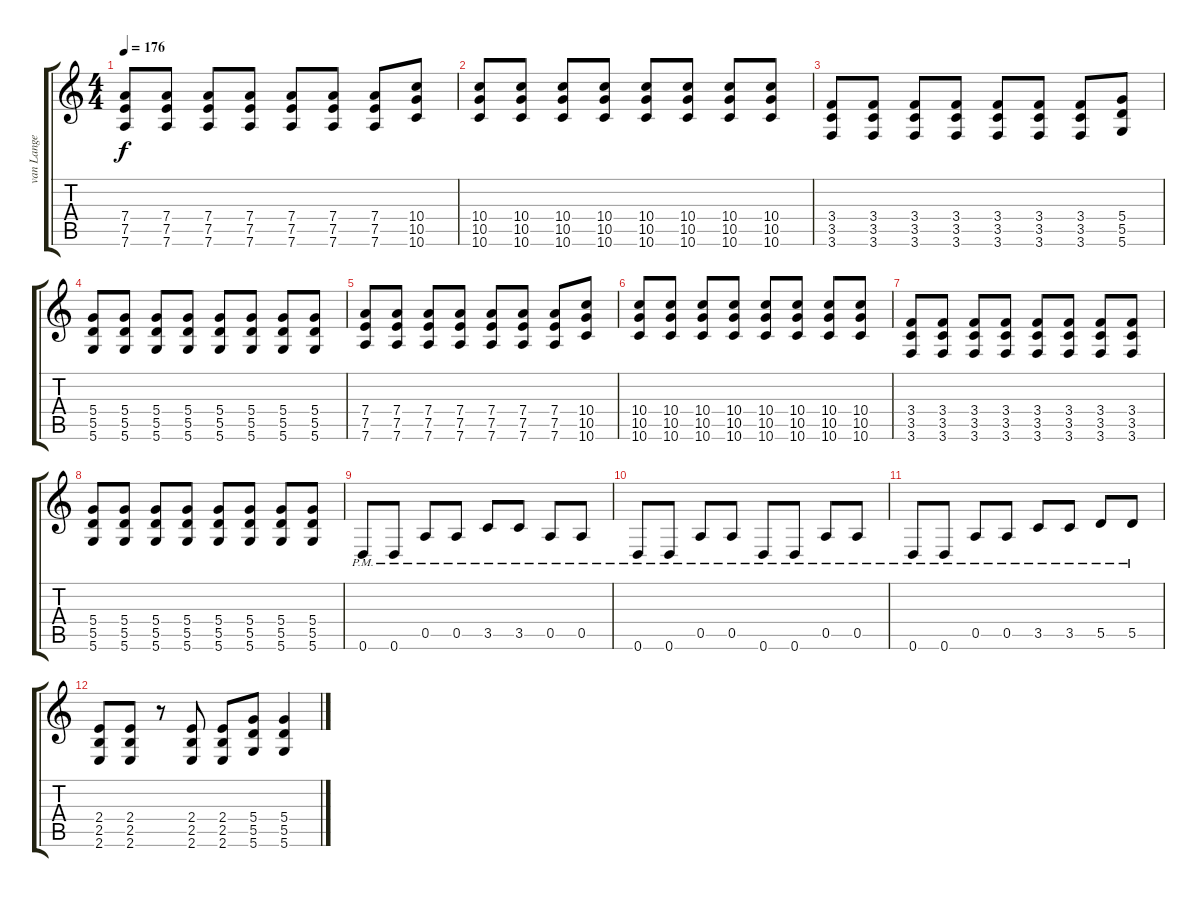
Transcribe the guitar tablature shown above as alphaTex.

\track ("van Lange (Gitarre)" "van Lange ") {instrument distortionguitar}
\staff {score tabs}
\tuning (E4 B3 G3 D3 A2 D2) {hide}
\ts (4 4)
\tempo 176
\clef g2
\ks c
(7.4 7.5 7.6).8{dy f} (7.4 7.5 7.6).8 (7.4 7.5 7.6).8 (7.4 7.5 7.6).8 (7.4 7.5 7.6).8 (7.4 7.5 7.6).8 (7.4 7.5 7.6).8 (10.4 10.5 10.6).8 |
(10.4 10.5 10.6).8 (10.4 10.5 10.6).8 (10.4 10.5 10.6).8 (10.4 10.5 10.6).8 (10.4 10.5 10.6).8 (10.4 10.5 10.6).8 (10.4 10.5 10.6).8 (10.4 10.5 10.6).8 |
(3.4 3.5 3.6).8 (3.4 3.5 3.6).8 (3.4 3.5 3.6).8 (3.4 3.5 3.6).8 (3.4 3.5 3.6).8 (3.4 3.5 3.6).8 (3.4 3.5 3.6).8 (5.4 5.5 5.6).8 |
(5.4 5.5 5.6).8 (5.4 5.5 5.6).8 (5.4 5.5 5.6).8 (5.4 5.5 5.6).8 (5.4 5.5 5.6).8 (5.4 5.5 5.6).8 (5.4 5.5 5.6).8 (5.4 5.5 5.6).8 |
(7.4 7.5 7.6).8 (7.4 7.5 7.6).8 (7.4 7.5 7.6).8 (7.4 7.5 7.6).8 (7.4 7.5 7.6).8 (7.4 7.5 7.6).8 (7.4 7.5 7.6).8 (10.4 10.5 10.6).8 |
(10.4 10.5 10.6).8 (10.4 10.5 10.6).8 (10.4 10.5 10.6).8 (10.4 10.5 10.6).8 (10.4 10.5 10.6).8 (10.4 10.5 10.6).8 (10.4 10.5 10.6).8 (10.4 10.5 10.6).8 |
(3.4 3.5 3.6).8 (3.4 3.5 3.6).8 (3.4 3.5 3.6).8 (3.4 3.5 3.6).8 (3.4 3.5 3.6).8 (3.4 3.5 3.6).8 (3.4 3.5 3.6).8 (3.4 3.5 3.6).8 |
(5.4 5.5 5.6).8 (5.4 5.5 5.6).8 (5.4 5.5 5.6).8 (5.4 5.5 5.6).8 (5.4 5.5 5.6).8 (5.4 5.5 5.6).8 (5.4 5.5 5.6).8 (5.4 5.5 5.6).8 |
0.6{pm}.8 0.6{pm}.8 0.5{pm}.8 0.5{pm}.8 3.5{pm}.8 3.5{pm}.8 0.5{pm}.8 0.5{pm}.8 |
0.6{pm}.8 0.6{pm}.8 0.5{pm}.8 0.5{pm}.8 0.6{pm}.8 0.6{pm}.8 0.5{pm}.8 0.5{pm}.8 |
0.6{pm}.8 0.6{pm}.8 0.5{pm}.8 0.5{pm}.8 3.5{pm}.8 3.5{pm}.8 5.5{pm}.8 5.5{pm}.8 |
(2.4 2.5 2.6).8 (2.4 2.5 2.6).8 r.8 (2.4 2.5 2.6).8 (2.4 2.5 2.6).8 (5.4 5.5 5.6).8 (5.4 5.5 5.6).4
